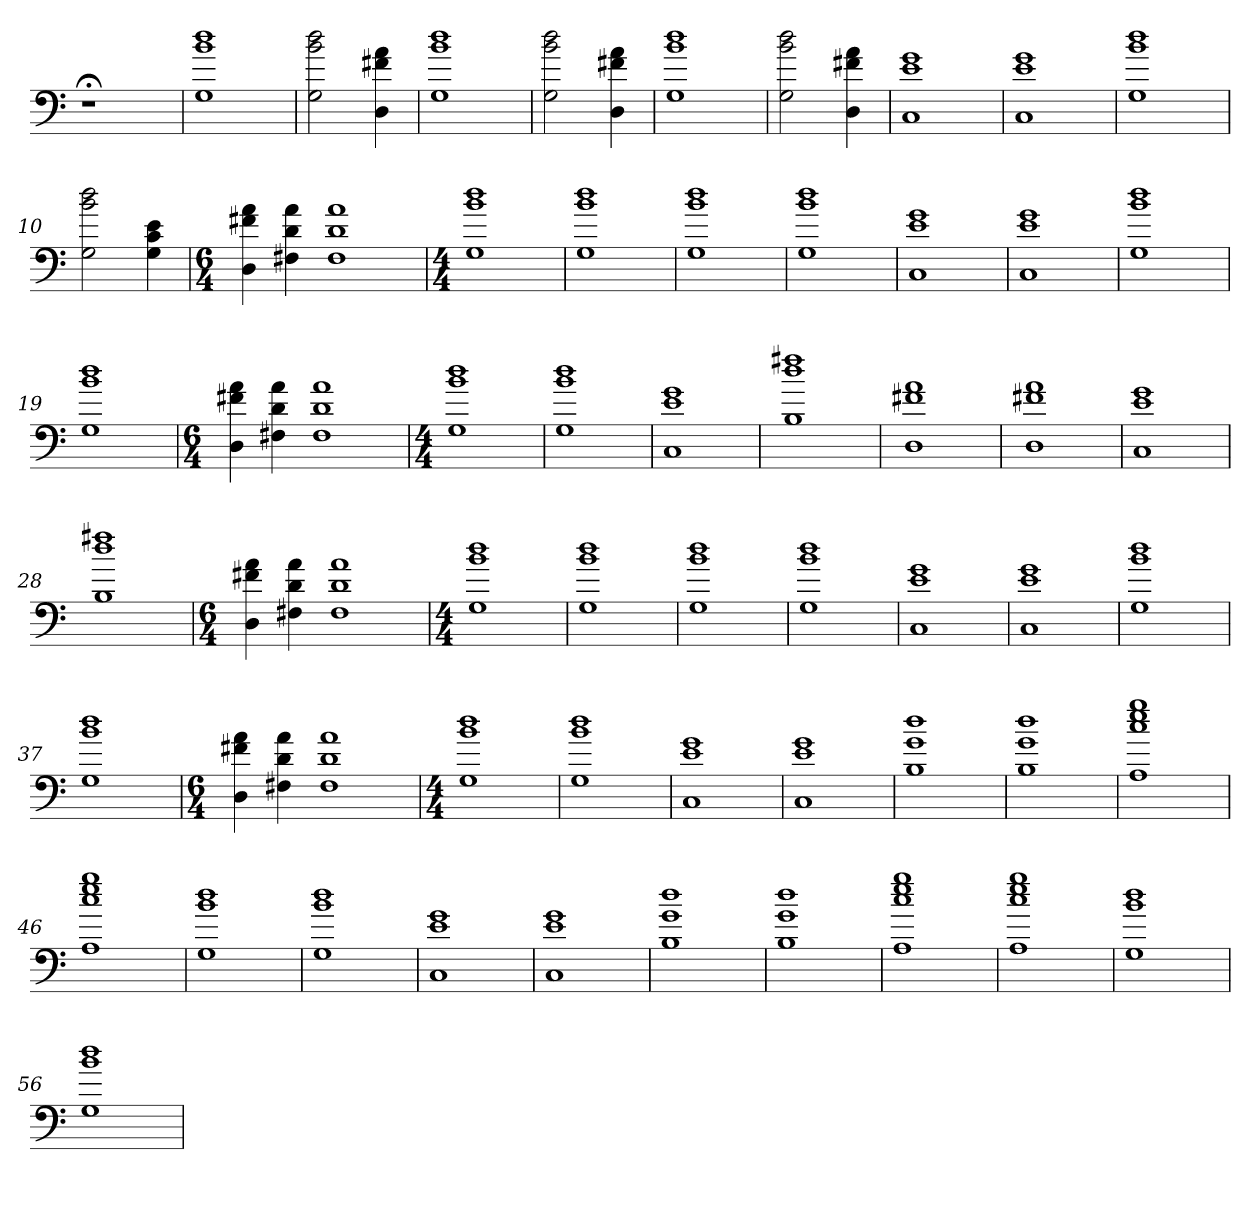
**kern
*part1
*staff1
=
1r;<
=1
1G 1b 1dd
=2
2G 2b 2dd
4D 4f#X 4a
=3
1G 1b 1dd
=4
2G 2b 2dd
4D 4f#X 4a
=5
1G 1b 1dd
=6
2G 2b 2dd
4D 4f#X 4a
=7
1C 1e 1g
=8
1C 1e 1g
=9
1G 1b 1dd
=10
2G 2b 2dd
4G 4c 4e
=11
*M6/4
4D 4f#X 4a
4F#X 4d 4a
1F# 1d 1a
=12
*M4/4
1G 1b 1dd
=13
1G 1b 1dd
=14
1G 1b 1dd
=15
1G 1b 1dd
=16
1C 1e 1g
=17
1C 1e 1g
=18
1G 1b 1dd
=19
1G 1b 1dd
=20
*M6/4
4D 4f#X 4a
4F#X 4d 4a
1F# 1d 1a
=21
*M4/4
1G 1b 1dd
=22
1G 1b 1dd
=23
1C 1e 1g
=24
1B 1dd 1ff#X
=25
1D 1f#X 1a
=26
1D 1f#X 1a
=27
1C 1e 1g
=28
1B 1dd 1ff#X
=29
*M6/4
4D 4f#X 4a
4F#X 4d 4a
1F# 1d 1a
=30
*M4/4
1G 1b 1dd
=31
1G 1b 1dd
=32
1G 1b 1dd
=33
1G 1b 1dd
=34
1C 1e 1g
=35
1C 1e 1g
=36
1G 1b 1dd
=37
1G 1b 1dd
=38
*M6/4
4D 4f#X 4a
4F#X 4d 4a
1F# 1d 1a
=39
*M4/4
1G 1b 1dd
=40
1G 1b 1dd
=41
1C 1e 1g
=42
1C 1e 1g
=43
1B 1g 1dd
=44
1B 1g 1dd
=45
1A 1cc 1ee 1gg
=46
1A 1cc 1ee 1gg
=47
1G 1b 1dd
=48
1G 1b 1dd
=49
1C 1e 1g
=50
1C 1e 1g
=51
1B 1g 1dd
=52
1B 1g 1dd
=53
1A 1cc 1ee 1gg
=54
1A 1cc 1ee 1gg
=55
1G 1b 1dd
=56
1G 1b 1dd
=
*-
